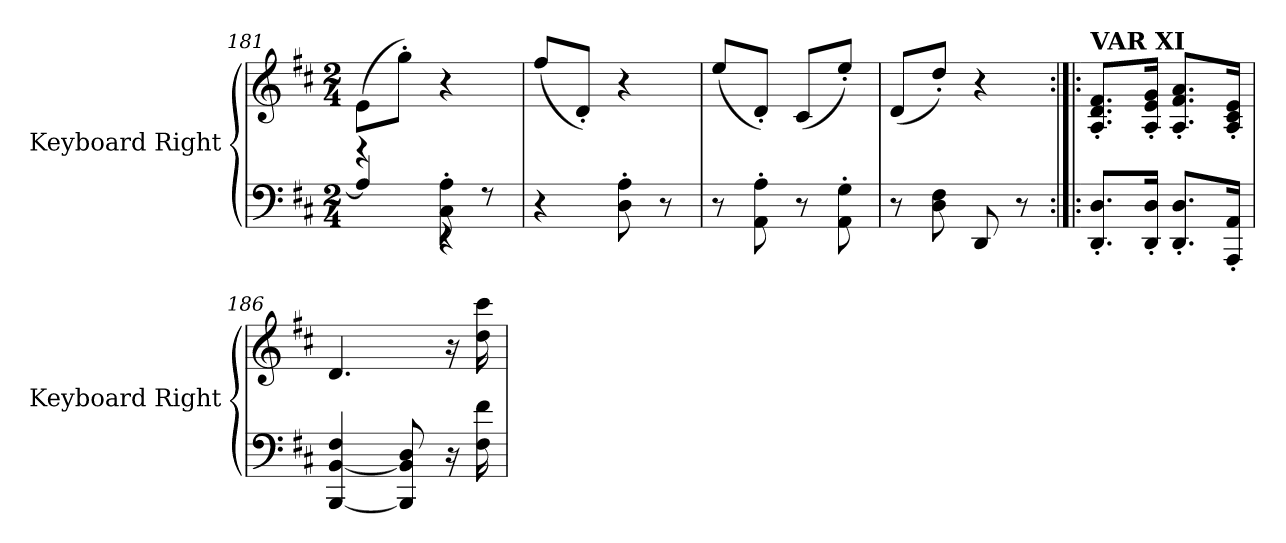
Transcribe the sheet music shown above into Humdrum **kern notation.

**kern	**kern
*part1	*part1
*staff2	*staff1
*I"Keyboard Right	*
*I'Keyboard Right	*
*clefF4	*clefG2
*k[f#c#]	*k[f#c#]
*D:	*D:
*M2/4	*M2/4
=181	=181
*^	*
4r	4A/]	(>8e\L
.	.	8gg'\J)
8C#\' 8A\'	4r	4r
8r	.	.
*v	*v	*
=182	=182
4r	(<8ff#/L
.	8d'/J)
8D\' 8A\'	4r
8r	.
=183	=183
8r	(<8ee/L
8AA\' 8A\'	8d'/J)
8r	(<8c#/L
8AA\' 8G\'	8ee'/J)
=184	=184
8r	(<8d/L
8D\ 8F#\	8dd'/J)
8DD/	4r
8r	.
=185:|!|:	=185:|!|:
!	!LO:TX:a:B:t=VAR XI
8.DD/' 8.D/'L	8.A/' 8.d/' 8.f#/'L
16DD/' 16D/'Jk	16A/' 16e/' 16g/'Jk
8.DD/' 8.D/'L	8.A/' 8.f#/' 8.a/'L
16AAA/' 16AA/'Jk	16A/' 16c#/' 16e/'Jk
=186	=186
[4BBB/ [4BB/ 4F#/	4.d/
8BBB/] 8BB/] 8D/	.
16r	16r
16F#\ 16f#\	16dd\ 16ccc#\
=	=
*-	*-
